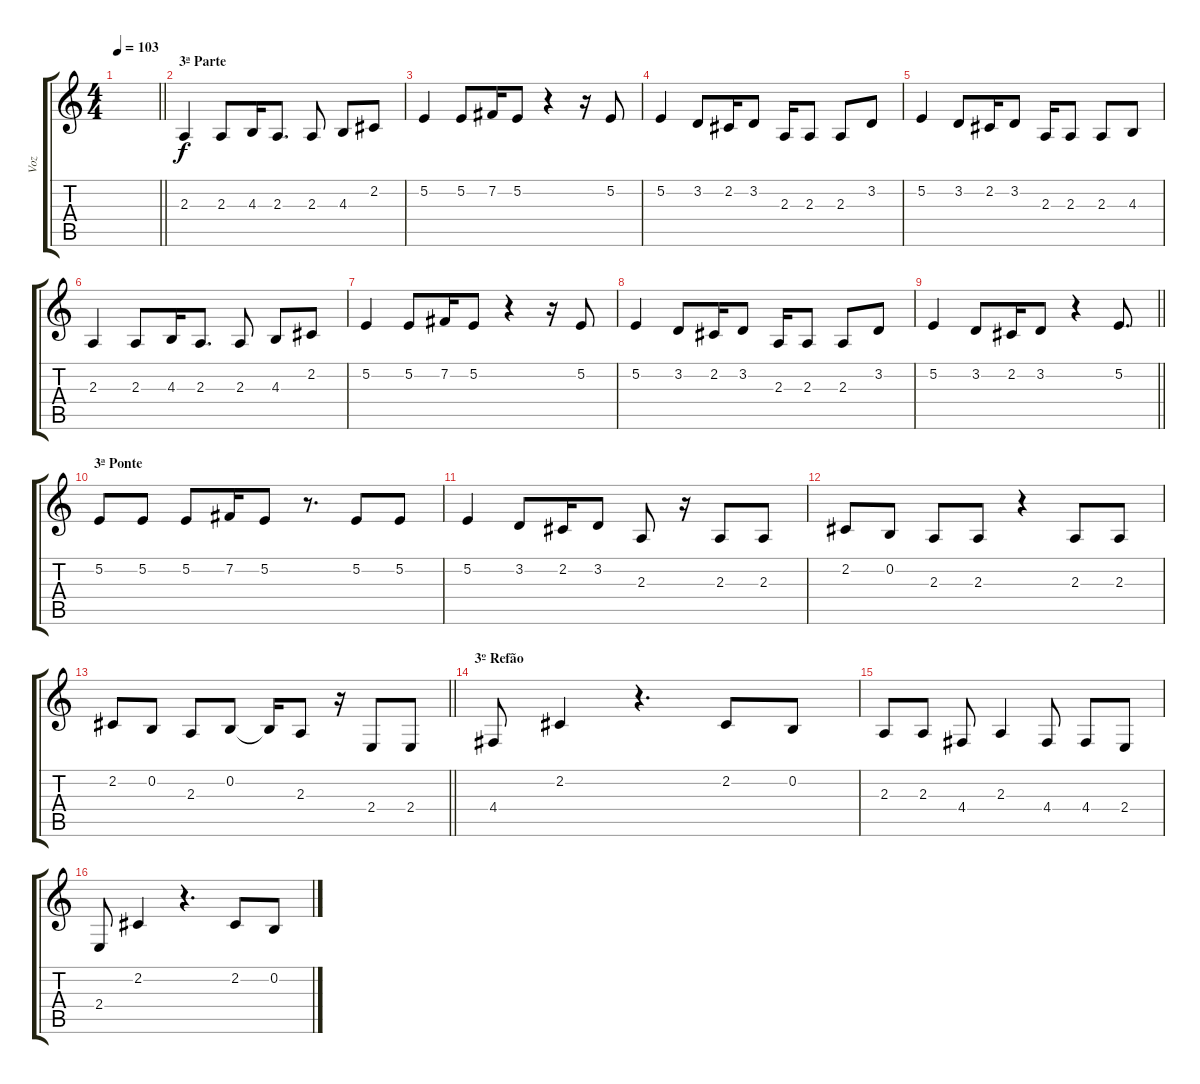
\track ("Voz" "Voz") {instrument lead1square}
\staff {score tabs}
\tuning (E4 B3 G3 D3 A2 E2) {hide}
\ts (4 4)
\tempo 103
\clef g2
\barLineRight lightlight
\ks c
|
\section ("" "3ª Parte")
2.3.4 2.3.8 4.3.16 2.3.8{d} 2.3.8 4.3.8 2.2.8 |
5.2.4 5.2.8 7.2.16 5.2.8 r.4 r.16 5.2.8 |
5.2.4 3.2.8 2.2.16 3.2.8 2.3.16 2.3.8 2.3.8 3.2.8 |
5.2.4 3.2.8 2.2.16 3.2.8 2.3.16 2.3.8 2.3.8 4.3.8 |
2.3.4 2.3.8 4.3.16 2.3.8{d} 2.3.8 4.3.8 2.2.8 |
5.2.4 5.2.8 7.2.16 5.2.8 r.4 r.16 5.2.8 |
5.2.4 3.2.8 2.2.16 3.2.8 2.3.16 2.3.8 2.3.8 3.2.8 |
\barLineRight lightlight
5.2.4 3.2.8 2.2.16 3.2.8 r.4 5.2.8{d} |
\section ("" "3ª Ponte")
5.2.8 5.2.8 5.2.8 7.2.16 5.2.8 r.8{d} 5.2.8 5.2.8 |
5.2.4 3.2.8 2.2.16 3.2.8 2.3.8 r.16 2.3.8 2.3.8 |
2.2.8 0.2.8 2.3.8 2.3.8 r.4 2.3.8 2.3.8 |
\barLineRight lightlight
2.2.8 0.2.8 2.3.8 0.2.8 0.2{t}.16 2.3.8 r.16 2.4.8 2.4.8 |
\section ("" "3º Refão")
4.4.8 2.2.4 r.4{d} 2.2.8 0.2.8 |
2.3.8 2.3.8 4.4.8 2.3.4 4.4.8 4.4.8 2.4.8 |
2.4.8 2.2.4 r.4{d} 2.2.8 0.2.8
